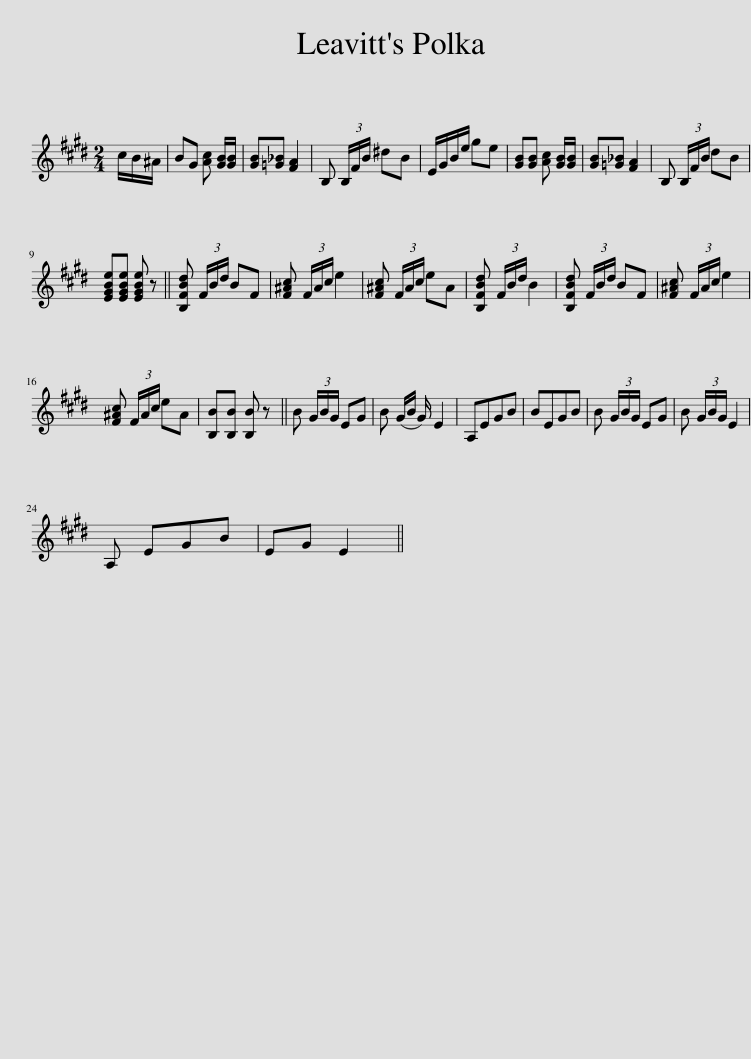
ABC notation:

X:1
L:1/8
M:2/4
I:linebreak $
K:E
V:1 treble
V:1
 c/B/^A/ | BG [Ac] [GB]/[GB]/ | [GB][=G_B] [FA]2 | B, (3B,/F/B/ ^dB | E/G/B/e/ ge | %5
 [GB][GB] [Ac] [GB]/[GB]/ | [GB][=G_B] [FA]2 | B, (3B,/F/B/ dB |$ [EGBe][EGBe] [EGBe] z || [B,FBd] (3F/B/d/ BF | %10
 [F^Ac] (3F/A/c/ e2 | [F^Ac] (3F/A/c/ eA | [B,FBd] (3F/B/d/ B2 | [B,FBd] (3F/B/d/ BF | [F^Ac] (3F/A/c/ e2 |$ %15
 [F^Ac] (3F/A/c/ eA | [B,B][B,B] [B,B] z || B (3G/B/G/ EG | B (G/B/ G/) E2 | A,EGB | %20
 BEGB | B (3G/B/G/ EG | B (3G/B/G/ E2 |$ A, EGB | EG E2 || %25
